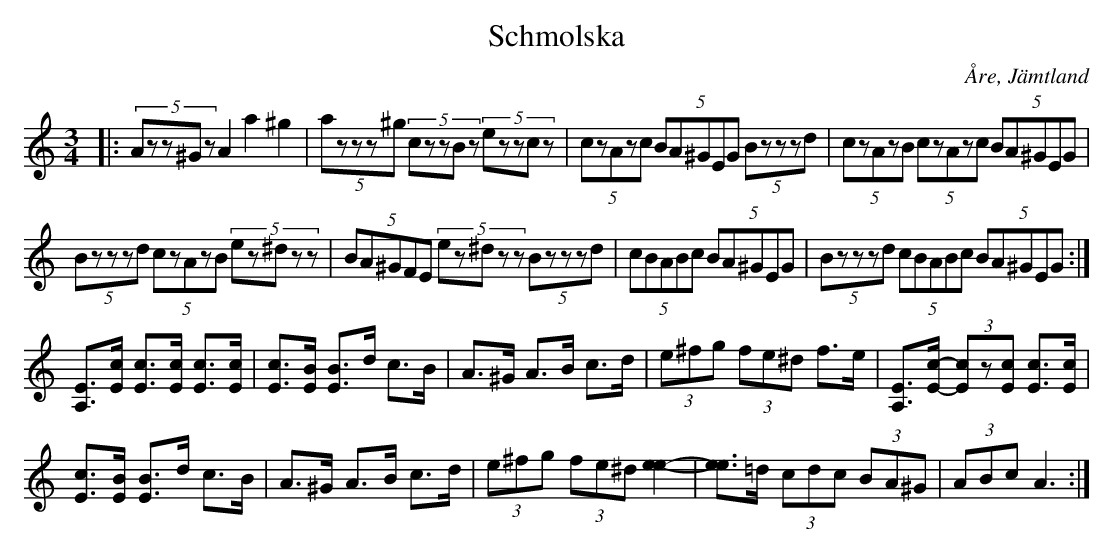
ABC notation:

X:1
T:Schmolska
O:Åre, Jämtland
M:3/4
L:1/8
K:Am
|: (5:2Azz^Gz A2 a2 ^g2|(5:2azzz^g (5:2czzBz (5:2ezzcz|  (5:2czAzc (5:2BA^GEG (5:2Bzzzd|  (5:2czAzB (5:2czAzc (5:2BA^GEG|
 (5:2Bzzzd (5:2czAzB (5:2ez^dzz|  (5:2BA^GFE (5:2ez^dzz (5:2Bzzzd|  (5:2cBABc (5:2BA^GEG | (5:2Bzzzd (5:2cBABc (5:2BA^GEG  :|
[EA,]>[cE] [cE]>[cE] [cE]>[cE] | [cE]>[BE] [BE]>d c>B | A>^G A>B c>d | (3e^fg (3fe^d f>e | [EA,]>[c-E-] (3[cE]z[cE] [cE]>[cE] |
[cE]>[BE] [BE]>d c>B | A>^G A>B c>d | (3e^fg (3fe^d [e2-e2-] | [ee]>=d (3cdc (3BA^G | (3ABc A3 :|]
